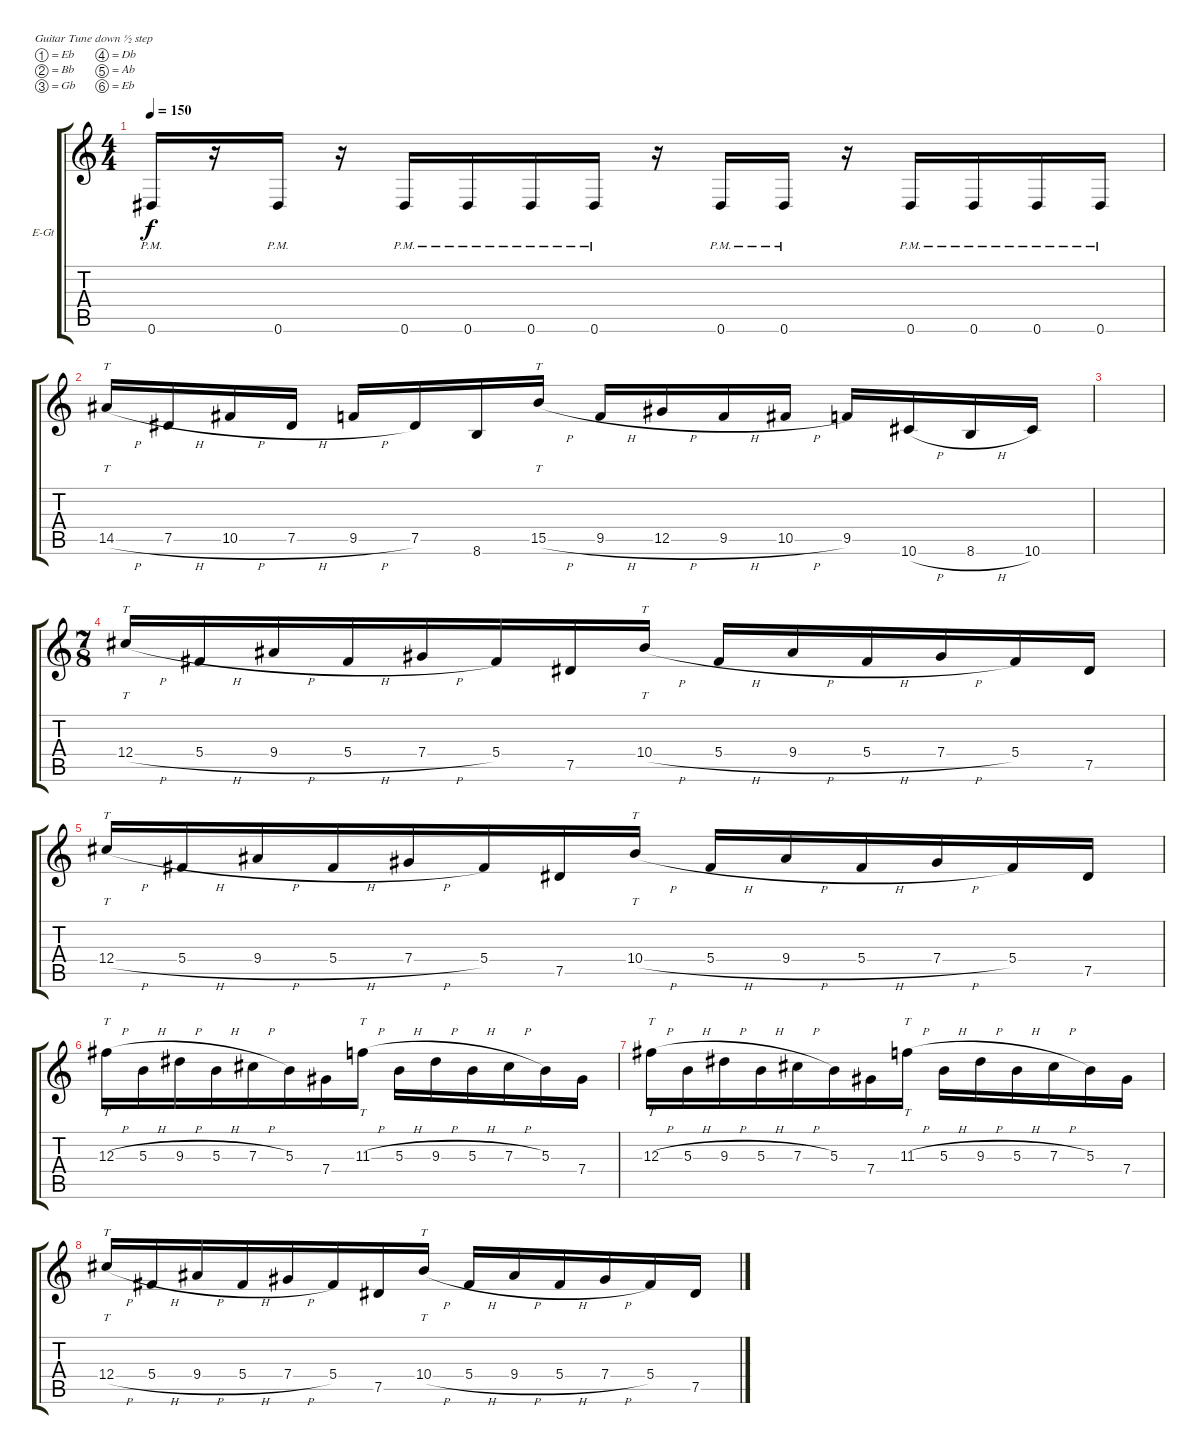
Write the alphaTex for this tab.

\defaultSystemsLayout 4
\bracketExtendMode groupsimilarinstruments
\firstSystemTrackNameOrientation horizontal
\otherSystemsTrackNameOrientation horizontal
\track ("Luke Hoskin" "E-Gt") {instrument distortionguitar}
\staff {score tabs}
\tuning (Eb4 Bb3 Gb3 Db3 Ab2 Eb2)
\ts (4 4)
\tempo 150
\clef g2
\ks c
0.6{pm}.16{dy f} r.16 0.6{pm}.16 r.16 0.6{pm}.16 0.6{pm}.16 0.6{pm}.16 0.6{pm}.16 r.16 0.6{pm}.16 0.6{pm}.16 r.16 0.6{pm}.16 0.6{pm}.16 0.6{pm}.16 0.6{pm}.16 |
14.5{h}.16{tt} 7.5{h}.16 10.5{h}.16 7.5{h}.16 9.5{h}.16 7.5.16 8.6.16 15.5{h}.16{tt} 9.5{h}.16 12.5{h}.16 9.5{h}.16 10.5{h}.16 9.5.16 10.6{h}.16 8.6{h}.16 10.6.16 |
|
\ts (7 8)
12.4{h}.16{tt} 5.4{h}.16 9.4{h}.16 5.4{h}.16 7.4{h}.16 5.4.16 7.5.16 10.4{h}.16{tt} 5.4{h}.16 9.4{h}.16 5.4{h}.16 7.4{h}.16 5.4.16 7.5.16 |
12.4{h}.16{tt} 5.4{h}.16 9.4{h}.16 5.4{h}.16 7.4{h}.16 5.4.16 7.5.16 10.4{h}.16{tt} 5.4{h}.16 9.4{h}.16 5.4{h}.16 7.4{h}.16 5.4.16 7.5.16 |
12.3{h}.16{tt} 5.3{h}.16 9.3{h}.16 5.3{h}.16 7.3{h}.16 5.3.16 7.4.16 11.3{h}.16{tt} 5.3{h}.16 9.3{h}.16 5.3{h}.16 7.3{h}.16 5.3.16 7.4.16 |
12.3{h}.16{tt} 5.3{h}.16 9.3{h}.16 5.3{h}.16 7.3{h}.16 5.3.16 7.4.16 11.3{h}.16{tt} 5.3{h}.16 9.3{h}.16 5.3{h}.16 7.3{h}.16 5.3.16 7.4.16 |
12.4{h}.16{tt} 5.4{h}.16 9.4{h}.16 5.4{h}.16 7.4{h}.16 5.4.16 7.5.16 10.4{h}.16{tt} 5.4{h}.16 9.4{h}.16 5.4{h}.16 7.4{h}.16 5.4.16 7.5.16
